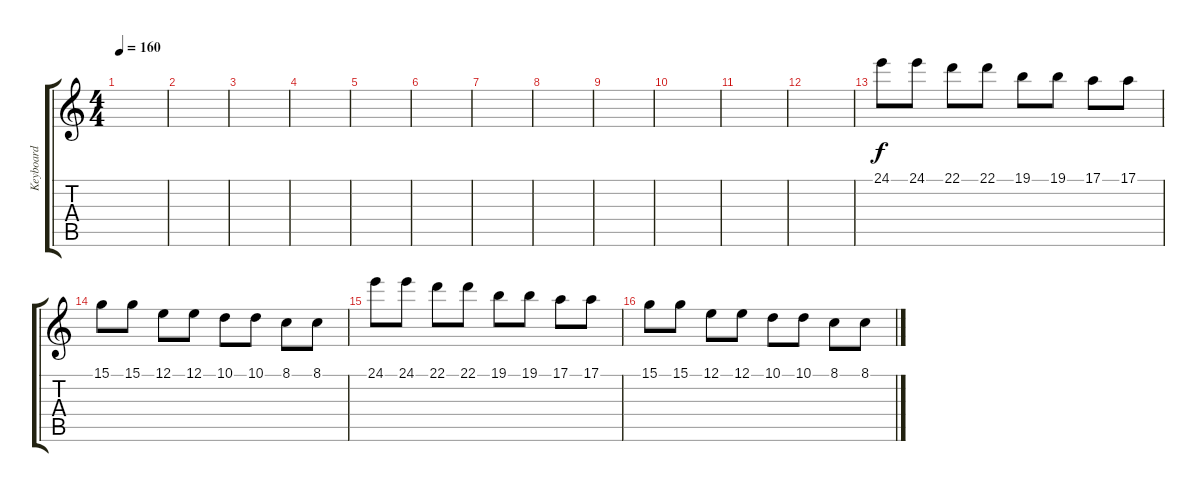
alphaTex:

\track ("Keyboard" "Keyboard") {instrument lead6voice}
\staff {score tabs}
\tuning (E4 B3 G3 D3 A2 E2) {hide}
\ts (4 4)
\tempo 160
\clef g2
\ks c
|
|
|
|
|
|
|
|
|
|
|
|
24.1.8{volume 9 instrument lead6voice} 24.1.8 22.1.8 22.1.8 19.1.8 19.1.8 17.1.8 17.1.8 |
15.1.8 15.1.8 12.1.8 12.1.8 10.1.8 10.1.8 8.1.8 8.1.8 |
24.1.8 24.1.8 22.1.8 22.1.8 19.1.8 19.1.8 17.1.8 17.1.8 |
15.1.8 15.1.8 12.1.8 12.1.8 10.1.8 10.1.8 8.1.8 8.1.8
